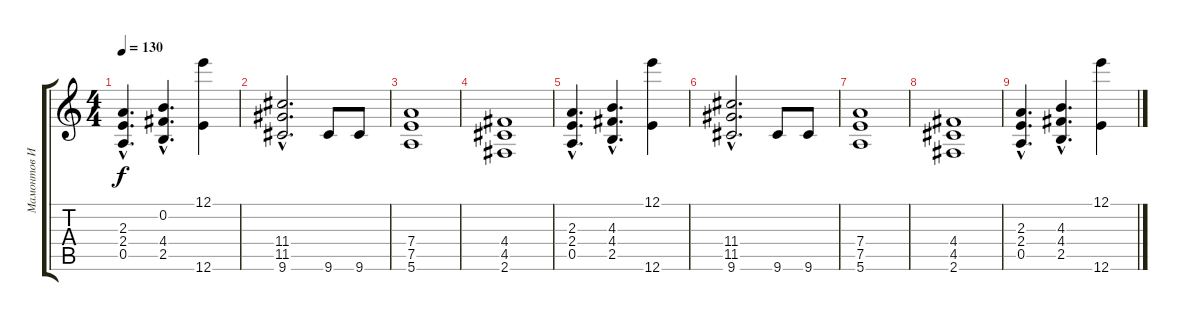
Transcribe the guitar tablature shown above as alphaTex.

\track ("Мамонтов Илья" "Мамонтов И") {instrument distortionguitar}
\staff {score tabs}
\tuning (E4 B3 G3 D3 A2 E2) {hide}
\ts (4 4)
\tempo 130
\clef g2
\ks c
(2.3{hac} 2.4{hac} 0.5{hac}).4{d dy f} (0.2{hac} 4.4{hac} 2.5{hac}).4{d} (12.1 12.6).4 |
(11.4{hac} 11.5{hac} 9.6{hac}).2{d volume 13} 9.6.8 9.6.8 |
(7.4 7.5 5.6).1 |
(4.4 4.5 2.6).1 |
(2.3{hac} 2.4{hac} 0.5{hac}).4{d volume 13} (4.3{hac} 4.4{hac} 2.5{hac}).4{d volume 12} (12.1 12.6).4{volume 10} |
(11.4{hac} 11.5{hac} 9.6{hac}).2{d volume 10} 9.6.8{volume 7} 9.6.8{volume 7} |
(7.4 7.5 5.6).1{volume 6} |
(4.4 4.5 2.6).1{volume 3} |
(2.3{hac} 2.4{hac} 0.5{hac}).4{d volume 0} (4.3{hac} 4.4{hac} 2.5{hac}).4{d} (12.1 12.6).4
